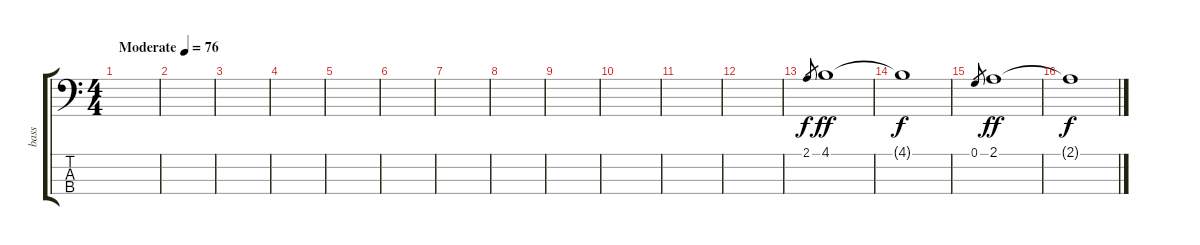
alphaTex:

\track ("bass" "bass") {instrument acousticbass}
\staff {score tabs}
\tuning (G2 D2 A1 E1) {hide}
\ts (4 4)
\tempo (76 "Moderate")
\clef f4
\ks c
|
|
|
|
|
|
|
|
|
|
|
|
2.1.8{gr} 4.1.1{dy ff volume 11} |
4.1{t}.1{dy f} |
0.1.8{gr} 2.1.1{dy ff} |
2.1{t}.1{dy f}
